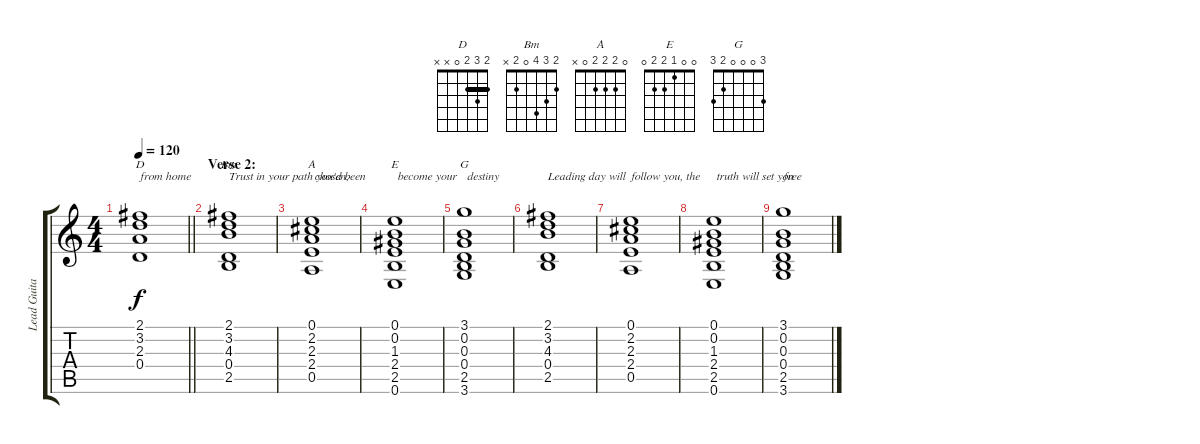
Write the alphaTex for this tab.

\track ("Lead Guitar" "Lead Guita") {instrument acousticguitarsteel}
\staff {score tabs}
\tuning (E4 B3 G3 D3 A2 E2) {hide}
\chord ("D" 2 3 2 0 x x) {barre 2}
\chord ("Bm" 2 3 4 0 2 x)
\chord ("A" 0 2 2 2 0 x)
\chord ("E" 0 0 1 2 2 0)
\chord ("G" 3 0 0 0 2 3)
\ts (4 4)
\tempo 120
\clef g2
\barLineRight lightlight
\ks c
(2.1 3.2 2.3 0.4).1{ch "D" txt "from home" dy f} |
\section ("" "Verse 2:")
(2.1 3.2 4.3 0.4 2.5).1{ch "Bm" txt "Trust in your path you'd been" instrument acousticguitarsteel} |
(0.1 2.2 2.3 2.4 0.5).1{ch "A" txt " chosen,"} |
(0.1 0.2 1.3 2.4 2.5 0.6).1{ch "E" txt " become your"} |
(3.1 0.2 0.3 0.4 2.5 3.6).1{ch "G" txt " destiny"} |
(2.1 3.2 4.3 0.4 2.5).1{txt "Leading day will"} |
(0.1 2.2 2.3 2.4 0.5).1{txt "follow you, the"} |
(0.1 0.2 1.3 2.4 2.5 0.6).1{txt " truth will set you"} |
(3.1 0.2 0.3 0.4 2.5 3.6).1{txt "free"}
